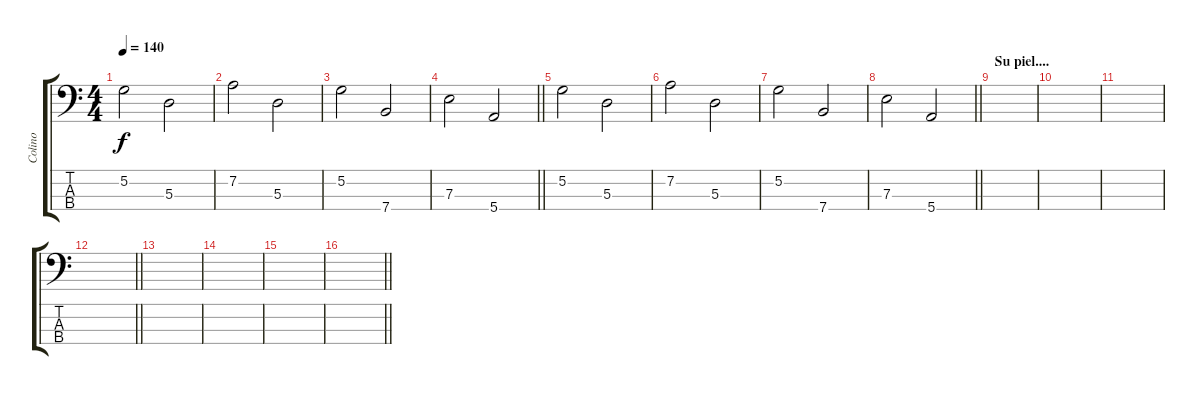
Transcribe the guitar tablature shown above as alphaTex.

\track ("Colino" "Colino") {instrument electricbassfinger}
\staff {score tabs}
\tuning (G2 D2 A1 E1) {hide}
\ts (4 4)
\tempo 140
\clef f4
\ks c
5.2.2{dy f} 5.3.2 |
7.2.2 5.3.2 |
5.2.2 7.4.2 |
\barLineRight lightlight
7.3.2 5.4.2 |
5.2.2 5.3.2 |
7.2.2 5.3.2 |
5.2.2 7.4.2 |
\barLineRight lightlight
7.3.2 5.4.2 |
\section ("" "Su piel....")
|
|
|
\barLineRight lightlight
|
|
|
|
\barLineRight lightlight
